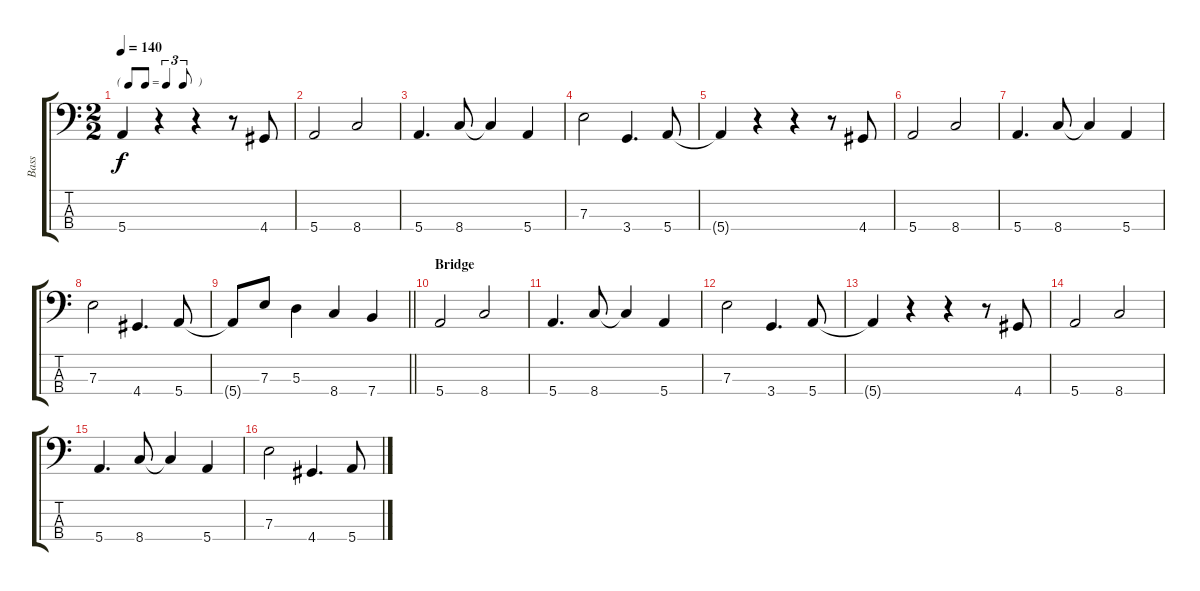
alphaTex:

\track ("Bass" "Bass") {instrument acousticbass}
\staff {score tabs}
\tuning (G2 D2 A1 E1) {hide}
\ts (2 2)
\tf triplet8th
\tempo 140
\clef f4
\ks c
5.4{t}.4{dy f} r.4 r.4 r.8 4.4.8 |
5.4.2 8.4.2 |
5.4.4{d} 8.4.8 8.4{t}.4 5.4.4 |
7.3.2 3.4.4{d} 5.4.8 |
5.4{t}.4 r.4 r.4 r.8 4.4.8 |
5.4.2 8.4.2 |
5.4.4{d} 8.4.8 8.4{t}.4 5.4.4 |
7.3.2 4.4.4{d} 5.4.8 |
\barLineRight lightlight
5.4{t}.8 7.3.8 5.3.4 8.4.4 7.4.4 |
\section ("" "Bridge")
5.4.2 8.4.2 |
5.4.4{d} 8.4.8 8.4{t}.4 5.4.4 |
7.3.2 3.4.4{d} 5.4.8 |
5.4{t}.4 r.4 r.4 r.8 4.4.8 |
5.4.2 8.4.2 |
5.4.4{d} 8.4.8 8.4{t}.4 5.4.4 |
7.3.2 4.4.4{d} 5.4.8
